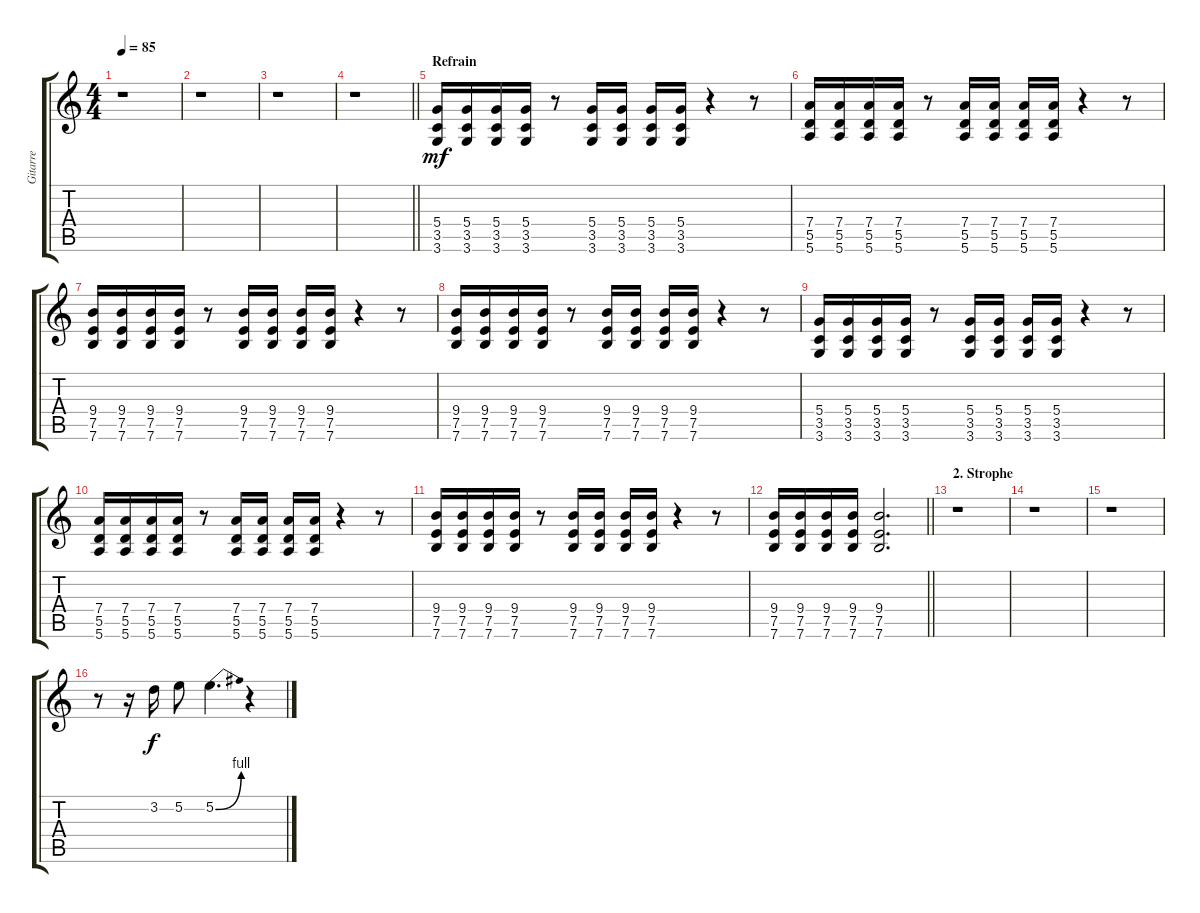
\track ("Gitarre" "Gitarre") {instrument overdrivenguitar}
\staff {score tabs}
\tuning (E4 B3 G3 D3 A2 E2) {hide}
\ts (4 4)
\tempo 85
\clef g2
\ks c
r.1{dy mf} |
r.1 |
r.1 |
\barLineRight lightlight
r.1 |
\section ("" "Refrain")
(5.4 3.5 3.6).16 (5.4 3.5 3.6).16 (5.4 3.5 3.6).16 (5.4 3.5 3.6).16 r.8 (5.4 3.5 3.6).16 (5.4 3.5 3.6).16 (5.4 3.5 3.6).16 (5.4 3.5 3.6).16 r.4 r.8 |
(7.4 5.5 5.6).16 (7.4 5.5 5.6).16 (7.4 5.5 5.6).16 (7.4 5.5 5.6).16 r.8 (7.4 5.5 5.6).16 (7.4 5.5 5.6).16 (7.4 5.5 5.6).16 (7.4 5.5 5.6).16 r.4 r.8 |
(9.4 7.5 7.6).16 (9.4 7.5 7.6).16 (9.4 7.5 7.6).16 (9.4 7.5 7.6).16 r.8 (9.4 7.5 7.6).16 (9.4 7.5 7.6).16 (9.4 7.5 7.6).16 (9.4 7.5 7.6).16 r.4 r.8 |
(9.4 7.5 7.6).16 (9.4 7.5 7.6).16 (9.4 7.5 7.6).16 (9.4 7.5 7.6).16 r.8 (9.4 7.5 7.6).16 (9.4 7.5 7.6).16 (9.4 7.5 7.6).16 (9.4 7.5 7.6).16 r.4 r.8 |
(5.4 3.5 3.6).16 (5.4 3.5 3.6).16 (5.4 3.5 3.6).16 (5.4 3.5 3.6).16 r.8 (5.4 3.5 3.6).16 (5.4 3.5 3.6).16 (5.4 3.5 3.6).16 (5.4 3.5 3.6).16 r.4 r.8 |
(7.4 5.5 5.6).16 (7.4 5.5 5.6).16 (7.4 5.5 5.6).16 (7.4 5.5 5.6).16 r.8 (7.4 5.5 5.6).16 (7.4 5.5 5.6).16 (7.4 5.5 5.6).16 (7.4 5.5 5.6).16 r.4 r.8 |
(9.4 7.5 7.6).16 (9.4 7.5 7.6).16 (9.4 7.5 7.6).16 (9.4 7.5 7.6).16 r.8 (9.4 7.5 7.6).16 (9.4 7.5 7.6).16 (9.4 7.5 7.6).16 (9.4 7.5 7.6).16 r.4 r.8 |
\barLineRight lightlight
(9.4 7.5 7.6).16 (9.4 7.5 7.6).16 (9.4 7.5 7.6).16 (9.4 7.5 7.6).16 (9.4 7.5 7.6).2{d} |
\section ("" "2. Strophe")
r.1 |
r.1 |
r.1 |
r.8 r.16 3.2.16{dy f} 5.2.8 5.2{be (bend 0 0 60 4)}.4{d} r.4
